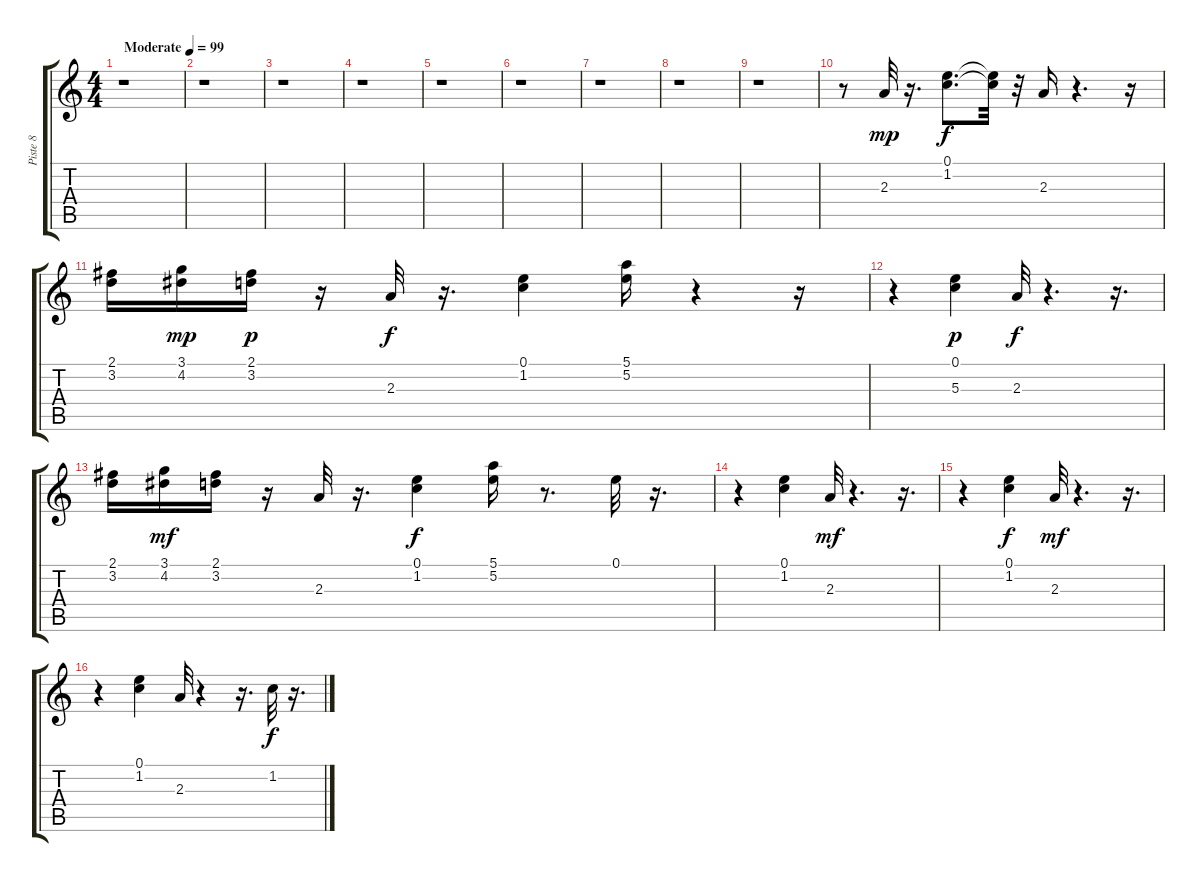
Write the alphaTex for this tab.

\track ("Piste 8" "Piste 8") {instrument electricguitarclean}
\staff {score tabs}
\tuning (E4 B3 G3 D3 A2 E2) {hide}
\ts (4 4)
\tempo (99 "Moderate")
\clef g2
\ks c
r.1{dy mp instrument electricguitarclean} |
r.1 |
r.1 |
r.1 |
r.1 |
r.1 |
r.1 |
r.1 |
r.1 |
r.8 2.3.32 r.16{d} (0.1 1.2).8{d dy f} (0.1{t} 1.2{t}).32 r.32 2.3.16 r.4{d} r.16 |
(2.1 3.2).16 (3.1 4.2).16{dy mp} (2.1 3.2).16{dy p} r.16 2.3.32{dy f} r.16{d} (0.1 1.2).4 (5.1 5.2).16 r.4 r.16 |
r.4 (0.1 5.3).4{dy p} 2.3.32{dy f} r.4{d} r.16{d} |
(2.1 3.2).16 (3.1 4.2).16{dy mf} (2.1 3.2).16 r.16 2.3.32 r.16{d} (0.1 1.2).4{dy f} (5.1 5.2).16 r.8{d} 0.1.32 r.16{d} |
r.4 (0.1 1.2).4 2.3.32{dy mf} r.4{d} r.16{d} |
r.4 (0.1 1.2).4{dy f} 2.3.32{dy mf} r.4{d} r.16{d} |
r.4 (0.1 1.2).4 2.3.32 r.4 r.16{d} 1.2.32{dy f} r.16{d}
